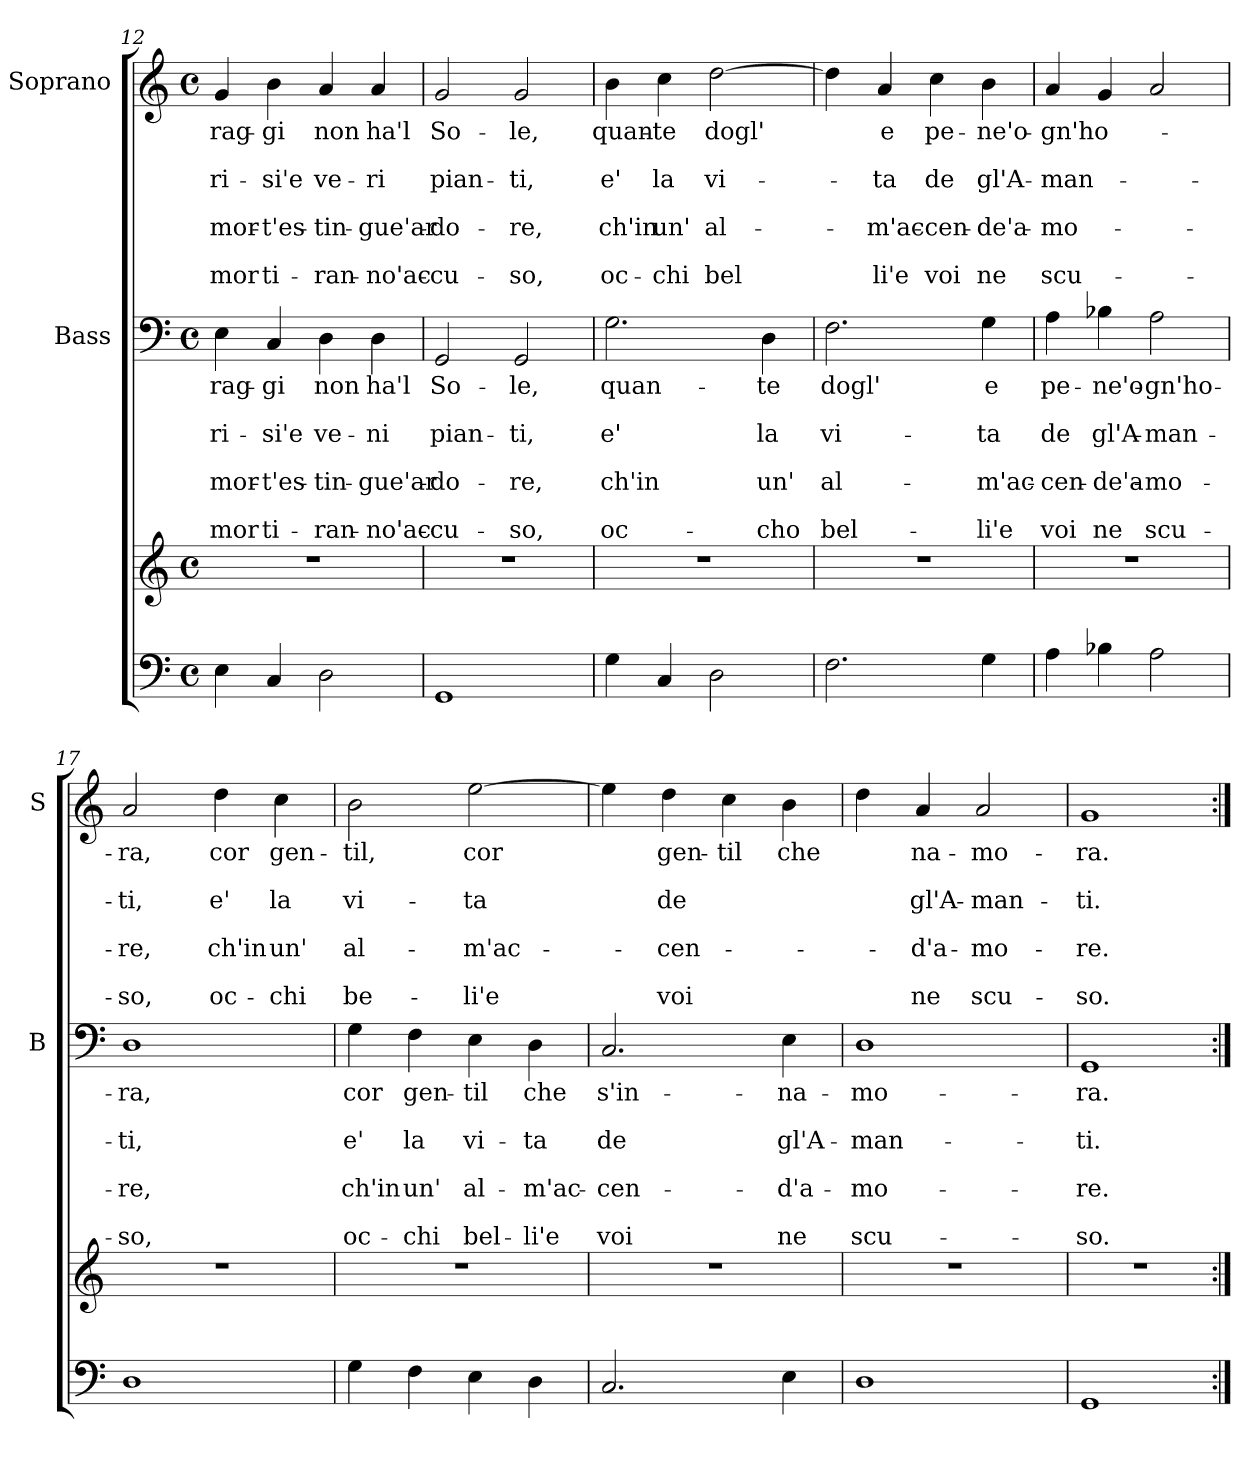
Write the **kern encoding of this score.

**kern	**kern	**kern	**text	**text	**text	**text	**text	**text	**text	**kern	**text	**text	**text	**text	**text	**text	**text
*part3	*part3	*part2	*part2	*part2	*part2	*part2	*part2	*part2	*part2	*part1	*part1	*part1	*part1	*part1	*part1	*part1	*part1
*staff4	*staff3	*staff2	*staff2	*staff2	*staff2	*staff2	*staff2	*staff2	*staff2	*staff1	*staff1	*staff1	*staff1	*staff1	*staff1	*staff1	*staff1
*	*	*I"Bass	*	*	*	*	*	*	*	*I"Soprano	*	*	*	*	*	*	*
*	*	*I'B	*	*	*	*	*	*	*	*I'S	*	*	*	*	*	*	*
*clefF4	*clefG2	*clefF4	*	*	*	*	*	*	*	*clefG2	*	*	*	*	*	*	*
*k[]	*k[]	*k[]	*	*	*	*	*	*	*	*k[]	*	*	*	*	*	*	*
*C:	*C:	*C:	*	*	*	*	*	*	*	*C:	*	*	*	*	*	*	*
*M4/4	*M4/4	*M4/4	*	*	*	*	*	*	*	*M4/4	*	*	*	*	*	*	*
*met(c)	*met(c)	*met(c)	*	*	*	*	*	*	*	*met(c)	*	*	*	*	*	*	*
=12	=12	=12	=12	=12	=12	=12	=12	=12	=12	=12	=12	=12	=12	=12	=12	=12	=12
!	!	!	!LO:LY:b	!	!LO:LY:b	!	!LO:LY:b	!	!LO:LY:b	!	!LO:LY:b	!	!LO:LY:b	!	!LO:LY:b	!	!LO:LY:b
4E\	1r	4E\	rag-	.	ri-	.	mor-	.	-mor	4g/	rag-	.	ri-	.	mor-	.	-mor
!	!	!	!LO:LY:b	!	!LO:LY:b	!	!LO:LY:b	!	!LO:LY:b	!	!LO:LY:b	!	!LO:LY:b	!	!LO:LY:b	!	!LO:LY:b
4C/	.	4C/	-gi	.	-si'e	.	-t'es-	.	ti-	4b\	-gi	.	-si'e	.	-t'es-	.	ti-
!	!	!	!LO:LY:b	!	!LO:LY:b	!	!LO:LY:b	!	!LO:LY:b	!	!LO:LY:b	!	!LO:LY:b	!	!LO:LY:b	!	!LO:LY:b
2D\	.	4D\	non	.	ve-	.	-tin-	.	-ran-	4a/	non	.	ve-	.	-tin-	.	-ran-
!	!	!	!LO:LY:b	!	!LO:LY:b	!	!LO:LY:b	!	!LO:LY:b	!	!LO:LY:b	!	!LO:LY:b	!	!LO:LY:b	!	!LO:LY:b
.	.	4D\	ha'l	.	-ni	.	-gue'ar-	.	-no'ac-	4a/	ha'l	.	-ri	.	-gue'ar-	.	-no'ac-
=13	=13	=13	=13	=13	=13	=13	=13	=13	=13	=13	=13	=13	=13	=13	=13	=13	=13
!	!	!	!LO:LY:b	!	!LO:LY:b	!	!LO:LY:b	!	!LO:LY:b	!	!LO:LY:b	!	!LO:LY:b	!	!LO:LY:b	!	!LO:LY:b
1GG	1r	2GG/	So-	.	pian-	.	-do-	.	-cu-	2g/	So-	.	pian-	.	-do-	.	-cu-
!	!	!	!LO:LY:b	!	!LO:LY:b	!	!LO:LY:b	!	!LO:LY:b	!	!LO:LY:b	!	!LO:LY:b	!	!LO:LY:b	!	!LO:LY:b
.	.	2GG/	-le,	.	-ti,	.	-re,	.	-so,	2g/	-le,	.	-ti,	.	-re,	.	-so,
=14	=14	=14	=14	=14	=14	=14	=14	=14	=14	=14	=14	=14	=14	=14	=14	=14	=14
!	!	!	!LO:LY:b	!	!LO:LY:b	!	!LO:LY:b	!	!LO:LY:b	!	!LO:LY:b	!	!LO:LY:b	!	!LO:LY:b	!	!LO:LY:b
4G\	1r	2.G\	quan-	.	e'	.	ch'in	.	oc-	4b\	quan-	.	e'	.	ch'in	.	oc-
!	!	!	!	!	!	!	!	!	!	!	!LO:LY:b	!	!LO:LY:b	!	!LO:LY:b	!	!LO:LY:b
4C/	.	.	.	.	.	.	.	.	.	4cc\	-te	.	la	.	un'	.	-chi
!	!	!	!	!	!	!	!	!	!	!	!LO:LY:b	!	!LO:LY:b	!	!LO:LY:b	!	!LO:LY:b
2D\	.	.	.	.	.	.	.	.	.	[2dd\	dogl'	.	vi-	.	al-	.	bel
!	!	!	!LO:LY:b	!	!LO:LY:b	!	!LO:LY:b	!	!LO:LY:b	!	!	!	!	!	!	!	!
.	.	4D\	-te	.	la	.	un'	.	-cho	.	.	.	.	.	.	.	.
=15	=15	=15	=15	=15	=15	=15	=15	=15	=15	=15	=15	=15	=15	=15	=15	=15	=15
!	!	!	!LO:LY:b	!	!LO:LY:b	!	!LO:LY:b	!	!LO:LY:b	!	!	!	!	!	!	!	!
2.F\	1r	2.F\	dogl'	.	vi-	.	al-	.	bel-	4dd\]	.	.	.	.	.	.	.
!	!	!	!	!	!	!	!	!	!	!	!LO:LY:b	!	!LO:LY:b	!	!LO:LY:b	!	!LO:LY:b
.	.	.	.	.	.	.	.	.	.	4a/	e	.	-ta	.	-m'ac-	.	li'e
!	!	!	!	!	!	!	!	!	!	!	!LO:LY:b	!	!LO:LY:b	!	!LO:LY:b	!	!LO:LY:b
.	.	.	.	.	.	.	.	.	.	4cc\	pe-	.	de	.	-cen-	.	voi
!	!	!	!LO:LY:b	!	!LO:LY:b	!	!LO:LY:b	!	!LO:LY:b	!	!LO:LY:b	!	!LO:LY:b	!	!LO:LY:b	!	!LO:LY:b
4G\	.	4G\	e	.	-ta	.	-m'ac-	.	-li'e	4b\	-ne'o-	.	gl'A-	.	-de'a-	.	ne
!!LO:LB:g=z
=16	=16	=16	=16	=16	=16	=16	=16	=16	=16	=16	=16	=16	=16	=16	=16	=16	=16
!	!	!	!LO:LY:b	!	!LO:LY:b	!	!LO:LY:b	!	!LO:LY:b	!	!LO:LY:b	!	!LO:LY:b	!	!LO:LY:b	!	!LO:LY:b
4A\	1r	4A\	pe-	.	de	.	-cen-	.	voi	4a/	-gn'ho-	.	-man-	.	-mo-	.	scu-
!	!	!	!LO:LY:b	!	!LO:LY:b	!	!LO:LY:b	!	!LO:LY:b	!	!	!	!	!	!	!	!
4B-X\	.	4B-X\	-ne'o-	.	gl'A-	.	-de'a-	.	ne	4g/	.	.	.	.	.	.	.
!	!	!	!LO:LY:b	!	!LO:LY:b	!	!LO:LY:b	!	!LO:LY:b	!	!	!	!	!	!	!	!
2A\	.	2A\	-gn'ho-	.	-man-	.	-mo-	.	scu-	2a/	.	.	.	.	.	.	.
=17	=17	=17	=17	=17	=17	=17	=17	=17	=17	=17	=17	=17	=17	=17	=17	=17	=17
!	!	!	!LO:LY:b	!	!LO:LY:b	!	!LO:LY:b	!	!LO:LY:b	!	!LO:LY:b	!	!LO:LY:b	!	!LO:LY:b	!	!LO:LY:b
1D	1r	1D	-ra,	.	-ti,	.	-re,	.	-so,	2a/	-ra,	.	-ti,	.	-re,	.	-so,
!	!	!	!	!	!	!	!	!	!	!	!LO:LY:b	!	!LO:LY:b	!	!LO:LY:b	!	!LO:LY:b
.	.	.	.	.	.	.	.	.	.	4dd\	cor	.	e'	.	ch'in	.	oc-
!	!	!	!	!	!	!	!	!	!	!	!LO:LY:b	!	!LO:LY:b	!	!LO:LY:b	!	!LO:LY:b
.	.	.	.	.	.	.	.	.	.	4cc\	gen-	.	la	.	un'	.	-chi
=18	=18	=18	=18	=18	=18	=18	=18	=18	=18	=18	=18	=18	=18	=18	=18	=18	=18
!	!	!	!LO:LY:b	!	!LO:LY:b	!	!LO:LY:b	!	!LO:LY:b	!	!LO:LY:b	!	!LO:LY:b	!	!LO:LY:b	!	!LO:LY:b
4G\	1r	4G\	cor	.	e'	.	ch'in	.	oc-	2b\	-til,	.	vi-	.	al-	.	be-
!	!	!	!LO:LY:b	!	!LO:LY:b	!	!LO:LY:b	!	!LO:LY:b	!	!	!	!	!	!	!	!
4F\	.	4F\	gen-	.	la	.	un'	.	-chi	.	.	.	.	.	.	.	.
!	!	!	!LO:LY:b	!	!LO:LY:b	!	!LO:LY:b	!	!LO:LY:b	!	!LO:LY:b	!	!LO:LY:b	!	!LO:LY:b	!	!LO:LY:b
4E\	.	4E\	-til	.	vi-	.	al-	.	bel-	[2ee\	cor	.	-ta	.	-m'ac-	.	-li'e
!	!	!	!LO:LY:b	!	!LO:LY:b	!	!LO:LY:b	!	!LO:LY:b	!	!	!	!	!	!	!	!
4D\	.	4D\	che	.	-ta	.	-m'ac-	.	-li'e	.	.	.	.	.	.	.	.
=19	=19	=19	=19	=19	=19	=19	=19	=19	=19	=19	=19	=19	=19	=19	=19	=19	=19
!	!	!	!LO:LY:b	!	!LO:LY:b	!	!LO:LY:b	!	!LO:LY:b	!	!	!	!	!	!	!	!
2.C/	1r	2.C/	s'in-	.	de	.	-cen-	.	voi	4ee\]	.	.	.	.	.	.	.
!	!	!	!	!	!	!	!	!	!	!	!LO:LY:b	!	!LO:LY:b	!	!LO:LY:b	!	!LO:LY:b
.	.	.	.	.	.	.	.	.	.	4dd\	gen-	.	de	.	-cen-	.	voi
!	!	!	!	!	!	!	!	!	!	!	!LO:LY:b	!	!	!	!	!	!
.	.	.	.	.	.	.	.	.	.	4cc\	-til	.	.	.	.	.	.
!	!	!	!LO:LY:b	!	!LO:LY:b	!	!LO:LY:b	!	!LO:LY:b	!	!LO:LY:b	!	!	!	!	!	!
4E\	.	4E\	-na-	.	gl'A-	.	-d'a-	.	ne	4b\	che	.	.	.	.	.	.
=20	=20	=20	=20	=20	=20	=20	=20	=20	=20	=20	=20	=20	=20	=20	=20	=20	=20
!	!	!	!LO:LY:b	!	!LO:LY:b	!	!LO:LY:b	!	!LO:LY:b	!	!	!	!	!	!	!	!
1D	1r	1D	-mo-	.	-man-	.	-mo-	.	scu-	4dd\	.	.	.	.	.	.	.
!	!	!	!	!	!	!	!	!	!	!	!LO:LY:b	!	!LO:LY:b	!	!LO:LY:b	!	!LO:LY:b
.	.	.	.	.	.	.	.	.	.	4a/	-na-	.	gl'A-	.	-d'a-	.	ne
!	!	!	!	!	!	!	!	!	!	!	!LO:LY:b	!	!LO:LY:b	!	!LO:LY:b	!	!LO:LY:b
.	.	.	.	.	.	.	.	.	.	2a/	-mo-	.	-man-	.	-mo-	.	scu-
=21	=21	=21	=21	=21	=21	=21	=21	=21	=21	=21	=21	=21	=21	=21	=21	=21	=21
!	!	!	!LO:LY:b	!	!LO:LY:b	!	!LO:LY:b	!	!LO:LY:b	!	!LO:LY:b	!	!LO:LY:b	!	!LO:LY:b	!	!LO:LY:b
1GG	1r	1GG	-ra.	.	-ti.	.	-re.	.	-so.	1g	-ra.	.	-ti.	.	-re.	.	-so.
=:|!	=:|!	=:|!	=:|!	=:|!	=:|!	=:|!	=:|!	=:|!	=:|!	=:|!	=:|!	=:|!	=:|!	=:|!	=:|!	=:|!	=:|!
*-	*-	*-	*-	*-	*-	*-	*-	*-	*-	*-	*-	*-	*-	*-	*-	*-	*-
